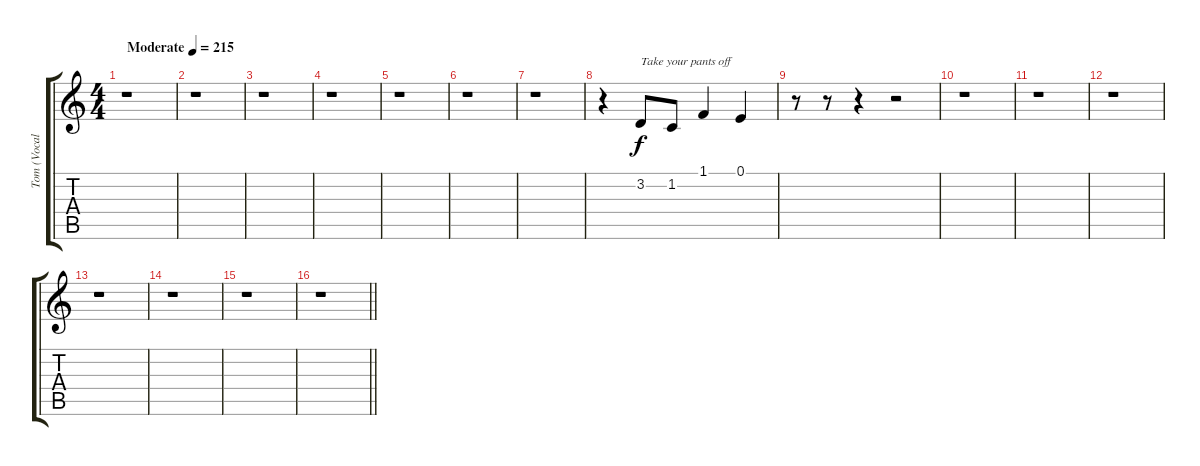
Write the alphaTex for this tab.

\track ("Tom (Vocals)" "Tom (Vocal") {instrument tenorsax}
\staff {score tabs}
\tuning (E4 B3 G3 D3 A2 E2) {hide}
\ts (4 4)
\tempo (215 "Moderate")
\clef g2
\ks c
r.1{dy f instrument tenorsax} |
r.1 |
r.1 |
r.1 |
r.1 |
r.1 |
r.1 |
r.4 3.2.8{txt "Take your pants off"} 1.2.8 1.1.4 0.1.4 |
r.8 r.8 r.4 r.2 |
r.1 |
r.1 |
r.1 |
r.1 |
r.1 |
r.1 |
\barLineRight lightlight
r.1
